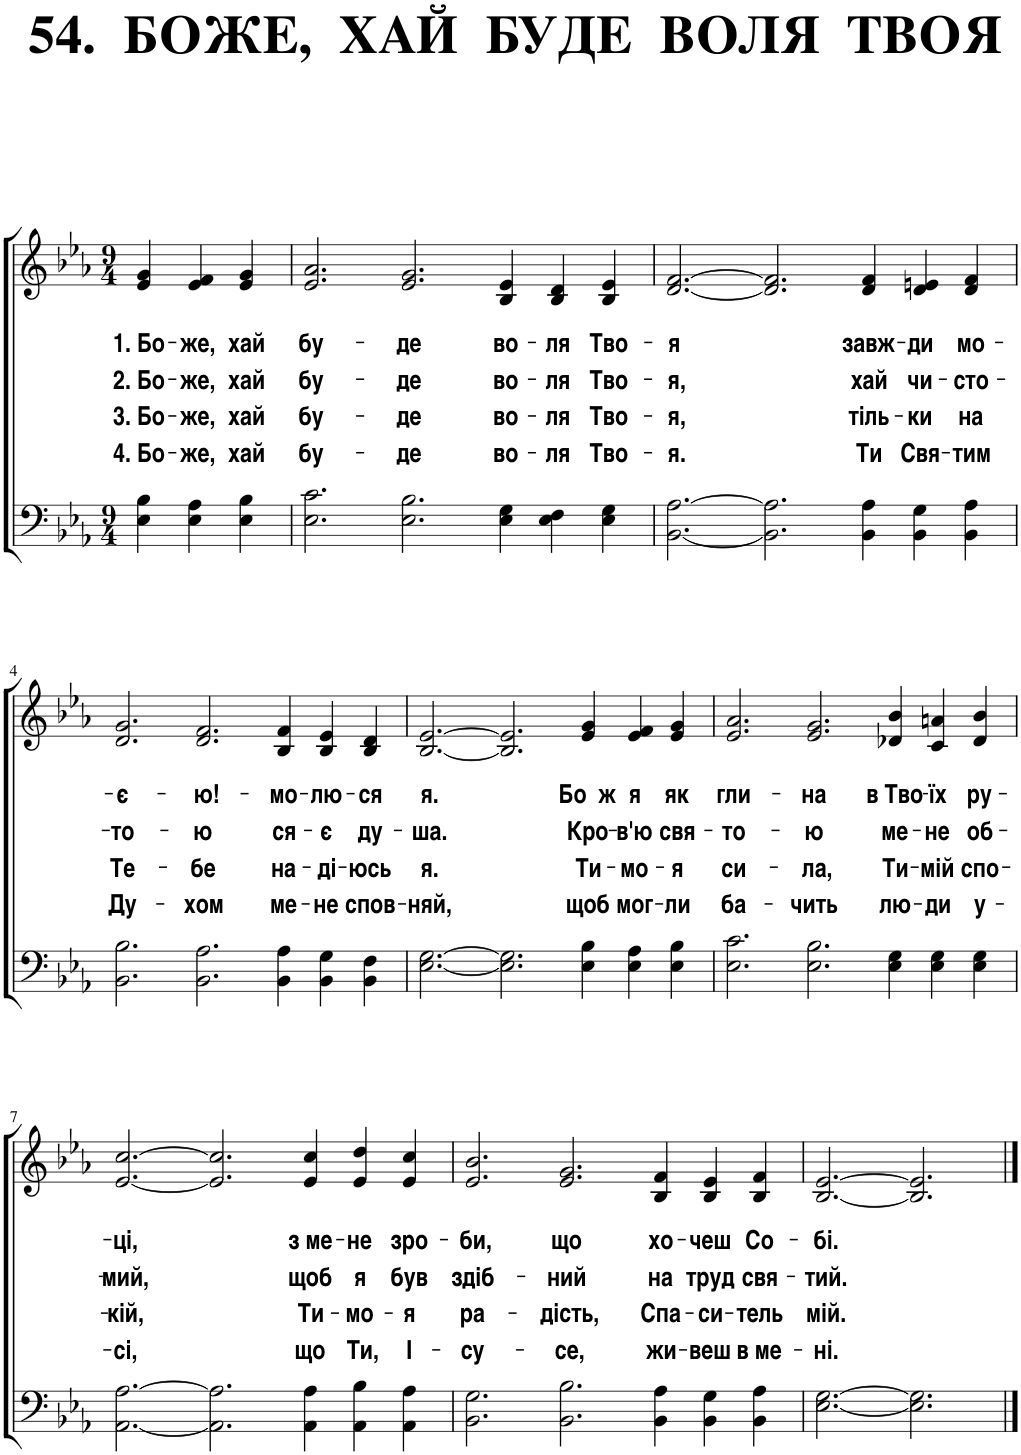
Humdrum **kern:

**kern	**kern	**text	**text	**text	**text	**text
*part2	*part1	*part1	*part1	*part1	*part1	*part1
*staff2	*staff1	*staff1	*staff1	*staff1	*staff1	*staff1
*I"Бас	*I"Сопрано	*	*	*	*	*
*clefF4	*clefG2	*	*	*	*	*
*k[b-e-a-]	*k[b-e-a-]	*	*	*	*	*
*M9/4	*M9/4	*	*	*	*	*
=1	=1	=1	=1	=1	=1	=1
!	!	!	!LO:LY:b	!LO:LY:b	!LO:LY:b	!LO:LY:b
4E-\ 4B-\	4e-/ 4g/	.	1. Бо-	2. Бо-	3. Бо-	4. Бо-
!	!	!	!LO:LY:b	!LO:LY:b	!LO:LY:b	!LO:LY:b
4E-\ 4A-\	4e-/ 4f/	.	-же,	-же,	-же,	-же,
!	!	!	!LO:LY:b	!LO:LY:b	!LO:LY:b	!LO:LY:b
4E-\ 4B-\	4e-/ 4g/	.	хай	хай	хай	хай
=2	=2	=2	=2	=2	=2	=2
!	!	!	!LO:LY:b	!LO:LY:b	!LO:LY:b	!LO:LY:b
2.E-\ 2.c\	2.e-/ 2.a-/	.	бу-	бу-	бу-	бу-
!	!	!	!LO:LY:b	!LO:LY:b	!LO:LY:b	!LO:LY:b
2.E-\ 2.B-\	2.e-/ 2.g/	.	-де	-де	-де	-де
!	!	!	!LO:LY:b	!LO:LY:b	!LO:LY:b	!LO:LY:b
4E-\ 4G\	4B-/ 4e-/	.	во-	во-	во-	во-
!	!	!	!LO:LY:b	!LO:LY:b	!LO:LY:b	!LO:LY:b
4E-\ 4F\	4B-/ 4d/	.	-ля	-ля	-ля	-ля
!	!	!	!LO:LY:b	!LO:LY:b	!LO:LY:b	!LO:LY:b
4E-\ 4G\	4B-/ 4e-/	.	Тво-	Тво-	Тво-	Тво-
=3	=3	=3	=3	=3	=3	=3
!	!	!	!LO:LY:b	!LO:LY:b	!LO:LY:b	!LO:LY:b
[2.BB-\ [2.A-\	[2.d/ [2.f/	.	-я	-я,	-я,	-я.
2.BB-\] 2.A-\]	2.d/] 2.f/]	.	.	.	.	.
!	!	!	!LO:LY:b	!LO:LY:b	!LO:LY:b	!LO:LY:b
4BB-\ 4A-\	4d/ 4f/	.	завж-	хай	тіль-	Ти
!	!	!	!LO:LY:b	!LO:LY:b	!LO:LY:b	!LO:LY:b
4BB-\ 4G\	4d/ 4en/	.	-ди	чи-	-ки	Свя-
!	!	!	!LO:LY:b	!LO:LY:b	!LO:LY:b	!LO:LY:b
4BB-\ 4A-\	4d/ 4f/	.	мо-	-сто-	на	-тим
!!LO:LB:g=z
=4	=4	=4	=4	=4	=4	=4
!	!	!	!LO:LY:b	!LO:LY:b	!LO:LY:b	!LO:LY:b
2.BB-\ 2.B-\	2.d/ 2.g/	.	-є-	-то-	Те-	Ду-
!	!	!	!LO:LY:b	!LO:LY:b	!LO:LY:b	!LO:LY:b
2.BB-\ 2.A-\	2.d/ 2.f/	.	-ю!-	-ю	-бе	-хом
!	!	!	!LO:LY:b	!LO:LY:b	!LO:LY:b	!LO:LY:b
4BB-\ 4A-\	4B-/ 4f/	.	-мо-	ся-	на-	ме-
!	!	!	!LO:LY:b	!LO:LY:b	!LO:LY:b	!LO:LY:b
4BB-\ 4G\	4B-/ 4e-/	.	-лю-	-є	-ді-	-не
!	!	!	!LO:LY:b	!LO:LY:b	!LO:LY:b	!LO:LY:b
4BB-\ 4F\	4B-/ 4d/	.	-ся	ду-	-юсь	спов-
=5	=5	=5	=5	=5	=5	=5
!	!	!	!LO:LY:b	!LO:LY:b	!LO:LY:b	!LO:LY:b
[2.E-\ [2.G\	[2.B-/ [2.e-/	.	я.	-ша.	я.	-няй,
2.E-\] 2.G\]	2.B-/] 2.e-/]	.	.	.	.	.
!	!	!	!LO:LY:b	!LO:LY:b	!LO:LY:b	!LO:LY:b
4E-\ 4B-\	4e-/ 4g/	.	Бо ж	Кро-	Ти-	щоб
!	!	!	!LO:LY:b	!LO:LY:b	!LO:LY:b	!LO:LY:b
4E-\ 4A-\	4e-/ 4f/	.	я	-в'ю	-мо-	мог-
!	!	!	!LO:LY:b	!LO:LY:b	!LO:LY:b	!LO:LY:b
4E-\ 4B-\	4e-/ 4g/	.	як	свя-	-я	-ли
=6	=6	=6	=6	=6	=6	=6
!	!	!	!LO:LY:b	!LO:LY:b	!LO:LY:b	!LO:LY:b
2.E-\ 2.c\	2.e-/ 2.a-/	.	гли-	-то-	си-	ба-
!	!	!	!LO:LY:b	!LO:LY:b	!LO:LY:b	!LO:LY:b
2.E-\ 2.B-\	2.e-/ 2.g/	.	-на	-ю	-ла,	-чить
!	!	!	!LO:LY:b	!LO:LY:b	!LO:LY:b	!LO:LY:b
4E-\ 4G\	4d-X/ 4b-/	.	в Тво-	ме-	Ти-	лю-
!	!	!	!LO:LY:b	!LO:LY:b	!LO:LY:b	!LO:LY:b
4E-\ 4G\	4c/ 4an/	.	-їх	-не	-мій	-ди
!	!	!	!LO:LY:b	!LO:LY:b	!LO:LY:b	!LO:LY:b
4E-\ 4G\	4d-/ 4b-/	.	ру-	об-	спо-	у-
!!LO:LB:g=z
=7	=7	=7	=7	=7	=7	=7
!	!	!	!LO:LY:b	!LO:LY:b	!LO:LY:b	!LO:LY:b
[2.AA-\ [2.A-\	[2.e-/ [2.cc/	.	-ці,	-мий,	-кій,	-сі,
2.AA-\] 2.A-\]	2.e-/] 2.cc/]	.	.	.	.	.
!	!	!	!LO:LY:b	!LO:LY:b	!LO:LY:b	!LO:LY:b
4AA-\ 4A-\	4e-/ 4cc/	.	з ме-	щоб	Ти-	що
!	!	!	!LO:LY:b	!LO:LY:b	!LO:LY:b	!LO:LY:b
4AA-\ 4B-\	4e-/ 4dd/	.	-не	я	-мо-	Ти,
!	!	!	!LO:LY:b	!LO:LY:b	!LO:LY:b	!LO:LY:b
4AA-\ 4A-\	4e-/ 4cc/	.	зро-	був	-я	І-
=8	=8	=8	=8	=8	=8	=8
!	!	!	!LO:LY:b	!LO:LY:b	!LO:LY:b	!LO:LY:b
2.BB-\ 2.G\	2.e-/ 2.b-/	.	-би,	здіб-	ра-	-су-
!	!	!	!LO:LY:b	!LO:LY:b	!LO:LY:b	!LO:LY:b
2.BB-\ 2.B-\	2.e-/ 2.g/	.	що	-ний	-дість,	-се,
!	!	!	!LO:LY:b	!LO:LY:b	!LO:LY:b	!LO:LY:b
4BB-\ 4A-\	4B-/ 4f/	.	хо-	на	Спа-	жи-
!	!	!	!LO:LY:b	!LO:LY:b	!LO:LY:b	!LO:LY:b
4BB-\ 4G\	4B-/ 4e-/	.	-чеш	труд	-си-	-веш
!	!	!	!LO:LY:b	!LO:LY:b	!LO:LY:b	!LO:LY:b
4BB-\ 4A-\	4B-/ 4f/	.	Со-	свя-	-тель	в ме-
=9	=9	=9	=9	=9	=9	=9
!	!	!	!LO:LY:b	!LO:LY:b	!LO:LY:b	!LO:LY:b
[2.E-\ [2.G\	[2.B-/ [2.e-/	.	-бі.	-тий.	мій.	-ні.
2.E-\] 2.G\]	2.B-/] 2.e-/]	.	.	.	.	.
==	==	==	==	==	==	==
*-	*-	*-	*-	*-	*-	*-
